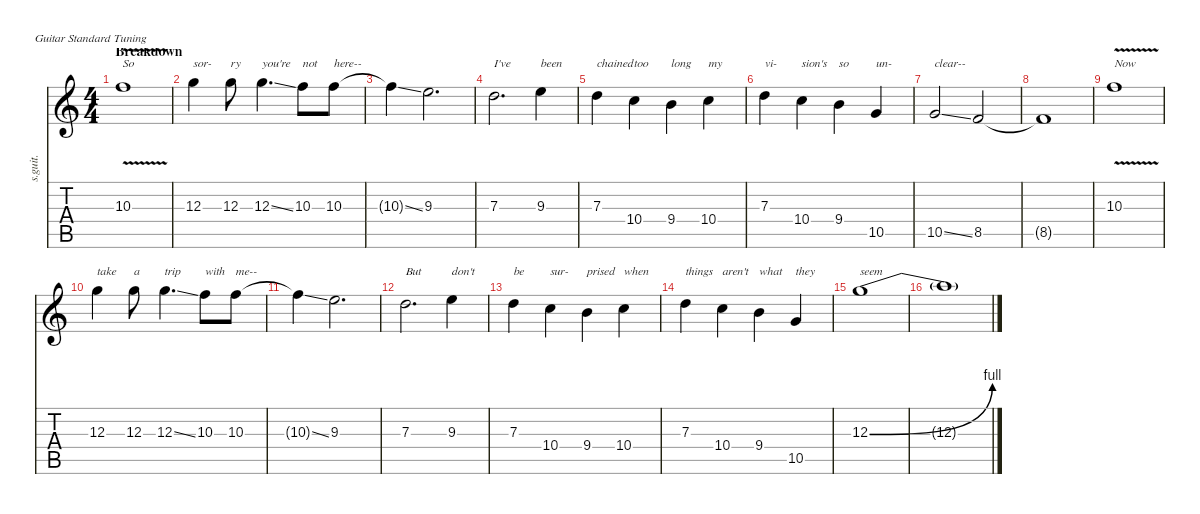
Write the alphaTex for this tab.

\defaultSystemsLayout 4
\hideDynamics
\bracketExtendMode nobrackets
\track ("Matt Shadows (Vocals)" "s.guit.") {instrument oboe}
\staff {score tabs}
\tuning (E4 B3 G3 D3 A2 E2)
\displaytranspose 12
\ts (4 4)
\section ("" "Breakdown")
\tempo (125 hide)
\clef g2
\ks c
10.3{v}.1{txt "So" lyrics (0 "") lyrics (1 "") lyrics (2 "") lyrics (3 "") lyrics (4 "") dy fff} |
12.3.4{txt "sor-" lyrics (0 "") lyrics (1 "") lyrics (2 "") lyrics (3 "") lyrics (4 "")} 12.3.8{txt "ry" lyrics (0 "") lyrics (1 "") lyrics (2 "") lyrics (3 "") lyrics (4 "")} 12.3{ss}.4{d txt "you're" lyrics (0 "") lyrics (1 "") lyrics (2 "") lyrics (3 "") lyrics (4 "")} 10.3.8{txt "not" lyrics (0 "") lyrics (1 "") lyrics (2 "") lyrics (3 "") lyrics (4 "")} 10.3.8{txt "here--" lyrics (0 "") lyrics (1 "") lyrics (2 "") lyrics (3 "") lyrics (4 "")} |
10.3{ss t}.4{lyrics (0 "") lyrics (1 "") lyrics (2 "") lyrics (3 "") lyrics (4 "") dy f} 9.3.2{d lyrics (0 "") lyrics (1 "") lyrics (2 "") lyrics (3 "") lyrics (4 "") dy fff} |
7.3.2{d txt "I've" lyrics (0 "") lyrics (1 "") lyrics (2 "") lyrics (3 "") lyrics (4 "")} 9.3.4{txt "been" lyrics (0 "") lyrics (1 "") lyrics (2 "") lyrics (3 "") lyrics (4 "")} |
7.3.4{txt "chained" lyrics (0 "") lyrics (1 "") lyrics (2 "") lyrics (3 "") lyrics (4 "")} 10.4.4{txt "too" lyrics (0 "") lyrics (1 "") lyrics (2 "") lyrics (3 "") lyrics (4 "")} 9.4.4{txt "long" lyrics (0 "") lyrics (1 "") lyrics (2 "") lyrics (3 "") lyrics (4 "")} 10.4.4{txt "my" lyrics (0 "") lyrics (1 "") lyrics (2 "") lyrics (3 "") lyrics (4 "")} |
7.3.4{txt "vi-" lyrics (0 "") lyrics (1 "") lyrics (2 "") lyrics (3 "") lyrics (4 "")} 10.4.4{txt "sion's" lyrics (0 "") lyrics (1 "") lyrics (2 "") lyrics (3 "") lyrics (4 "")} 9.4.4{txt "so" lyrics (0 "") lyrics (1 "") lyrics (2 "") lyrics (3 "") lyrics (4 "")} 10.5.4{txt "un-" lyrics (0 "") lyrics (1 "") lyrics (2 "") lyrics (3 "") lyrics (4 "")} |
10.5{ss}.2{txt "clear--" lyrics (0 "") lyrics (1 "") lyrics (2 "") lyrics (3 "") lyrics (4 "")} 8.5.2{lyrics (0 "") lyrics (1 "") lyrics (2 "") lyrics (3 "") lyrics (4 "")} |
8.5{t}.1{lyrics (0 "") lyrics (1 "") lyrics (2 "") lyrics (3 "") lyrics (4 "") dy f} |
10.3{v}.1{txt "Now" lyrics (0 "") lyrics (1 "") lyrics (2 "") lyrics (3 "") lyrics (4 "") dy fff} |
12.3.4{txt "take" lyrics (0 "") lyrics (1 "") lyrics (2 "") lyrics (3 "") lyrics (4 "")} 12.3.8{txt "a" lyrics (0 "") lyrics (1 "") lyrics (2 "") lyrics (3 "") lyrics (4 "")} 12.3{ss}.4{d txt "trip" lyrics (0 "") lyrics (1 "") lyrics (2 "") lyrics (3 "") lyrics (4 "")} 10.3.8{txt "with" lyrics (0 "") lyrics (1 "") lyrics (2 "") lyrics (3 "") lyrics (4 "")} 10.3.8{txt "me--" lyrics (0 "") lyrics (1 "") lyrics (2 "") lyrics (3 "") lyrics (4 "")} |
10.3{ss t}.4{lyrics (0 "") lyrics (1 "") lyrics (2 "") lyrics (3 "") lyrics (4 "") dy f} 9.3.2{d lyrics (0 "") lyrics (1 "") lyrics (2 "") lyrics (3 "") lyrics (4 "") dy fff} |
7.3.2{d txt "But" lyrics (0 "") lyrics (1 "") lyrics (2 "") lyrics (3 "") lyrics (4 "")} 9.3.4{txt "don't" lyrics (0 "") lyrics (1 "") lyrics (2 "") lyrics (3 "") lyrics (4 "")} |
7.3.4{txt "be" lyrics (0 "") lyrics (1 "") lyrics (2 "") lyrics (3 "") lyrics (4 "")} 10.4.4{txt "sur-" lyrics (0 "") lyrics (1 "") lyrics (2 "") lyrics (3 "") lyrics (4 "")} 9.4.4{txt "prised" lyrics (0 "") lyrics (1 "") lyrics (2 "") lyrics (3 "") lyrics (4 "")} 10.4.4{txt "when" lyrics (0 "") lyrics (1 "") lyrics (2 "") lyrics (3 "") lyrics (4 "")} |
7.3.4{txt "things" lyrics (0 "") lyrics (1 "") lyrics (2 "") lyrics (3 "") lyrics (4 "")} 10.4.4{txt "aren't" lyrics (0 "") lyrics (1 "") lyrics (2 "") lyrics (3 "") lyrics (4 "")} 9.4.4{txt "what" lyrics (0 "") lyrics (1 "") lyrics (2 "") lyrics (3 "") lyrics (4 "")} 10.5.4{txt "they" lyrics (0 "") lyrics (1 "") lyrics (2 "") lyrics (3 "") lyrics (4 "")} |
12.3{be (bend 0 0 15 4)}.1{txt "seem" lyrics (0 "") lyrics (1 "") lyrics (2 "") lyrics (3 "") lyrics (4 "")} |
12.3{t}.1{lyrics (0 "") lyrics (1 "") lyrics (2 "") lyrics (3 "") lyrics (4 "") dy f}
